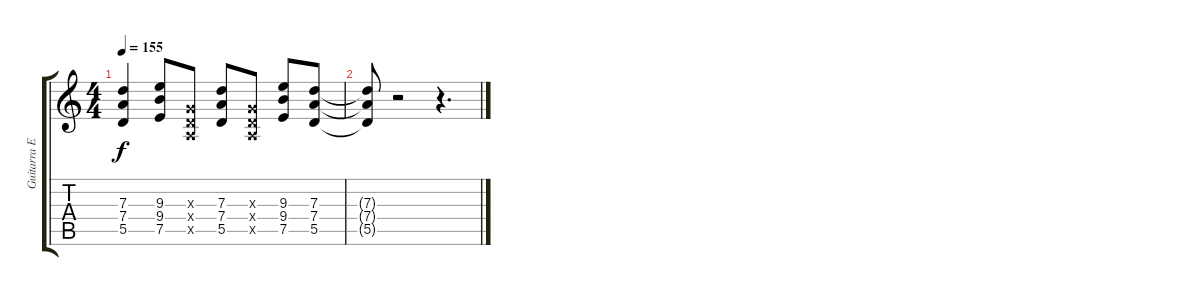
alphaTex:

\track ("Guitarra Eléctrica" "Guitarra E") {instrument overdrivenguitar}
\staff {score tabs}
\tuning (E4 B3 G3 D3 A2 E2) {hide}
\ts (4 4)
\tempo 155
\clef g2
\ks c
(7.3 7.4 5.5).4{dy f} (9.3 9.4 7.5).8 (0.3{x} 0.4{x} 0.5{x}).8 (7.3 7.4 5.5).8 (0.3{x} 0.4{x} 0.5{x}).8 (9.3 9.4 7.5).8 (7.3 7.4 5.5).8 |
(7.3{t} 7.4{t} 5.5{t}).8 r.2 r.4{d}
